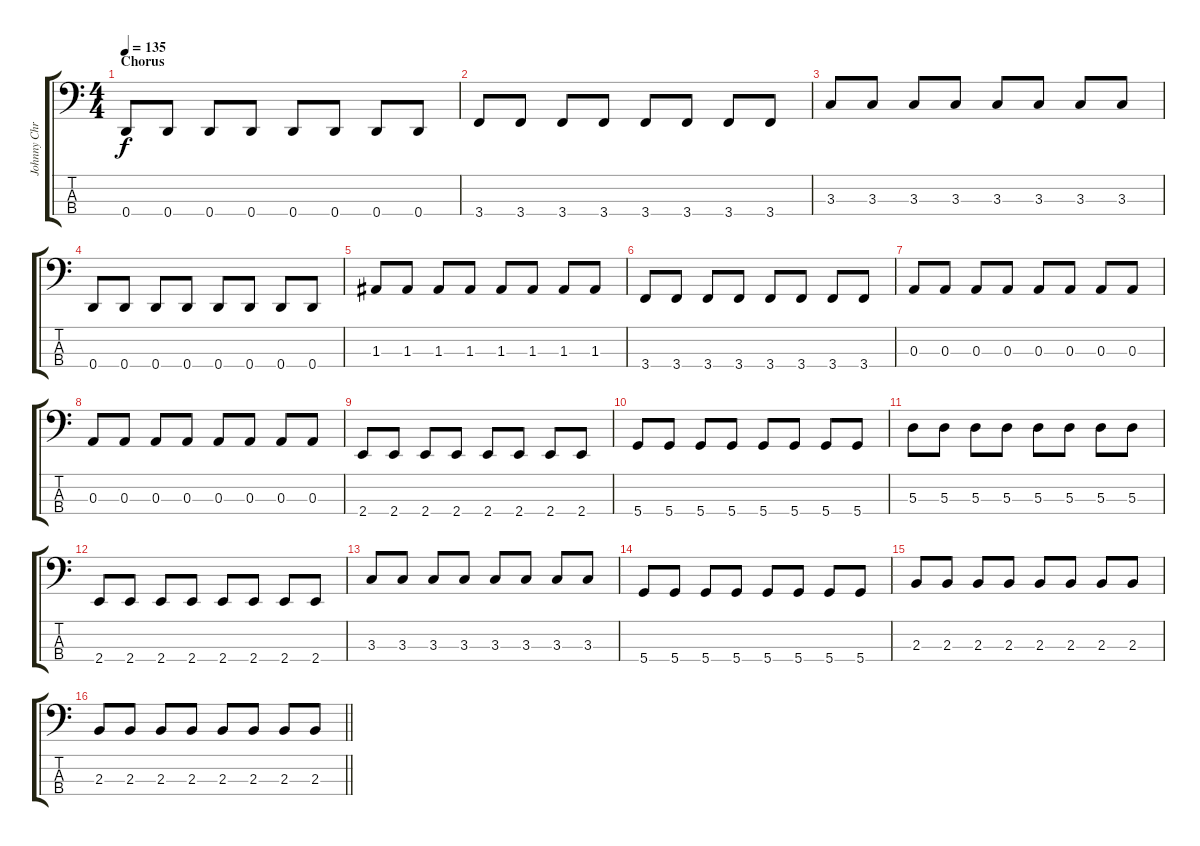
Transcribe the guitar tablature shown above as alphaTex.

\track ("Johnny Christ" "Johnny Chr") {instrument electricbassfinger}
\staff {score tabs}
\tuning (G2 D2 A1 D1) {hide}
\ts (4 4)
\section ("" "Chorus")
\tempo 135
\clef f4
\ks c
0.4.8{dy f} 0.4.8 0.4.8 0.4.8 0.4.8 0.4.8 0.4.8 0.4.8 |
3.4.8 3.4.8 3.4.8 3.4.8 3.4.8 3.4.8 3.4.8 3.4.8 |
3.3.8 3.3.8 3.3.8 3.3.8 3.3.8 3.3.8 3.3.8 3.3.8 |
0.4.8 0.4.8 0.4.8 0.4.8 0.4.8 0.4.8 0.4.8 0.4.8 |
1.3.8 1.3.8 1.3.8 1.3.8 1.3.8 1.3.8 1.3.8 1.3.8 |
3.4.8 3.4.8 3.4.8 3.4.8 3.4.8 3.4.8 3.4.8 3.4.8 |
0.3.8 0.3.8 0.3.8 0.3.8 0.3.8 0.3.8 0.3.8 0.3.8 |
0.3.8 0.3.8 0.3.8 0.3.8 0.3.8 0.3.8 0.3.8 0.3.8 |
2.4.8 2.4.8 2.4.8 2.4.8 2.4.8 2.4.8 2.4.8 2.4.8 |
5.4.8 5.4.8 5.4.8 5.4.8 5.4.8 5.4.8 5.4.8 5.4.8 |
5.3.8 5.3.8 5.3.8 5.3.8 5.3.8 5.3.8 5.3.8 5.3.8 |
2.4.8 2.4.8 2.4.8 2.4.8 2.4.8 2.4.8 2.4.8 2.4.8 |
3.3.8 3.3.8 3.3.8 3.3.8 3.3.8 3.3.8 3.3.8 3.3.8 |
5.4.8 5.4.8 5.4.8 5.4.8 5.4.8 5.4.8 5.4.8 5.4.8 |
2.3.8 2.3.8 2.3.8 2.3.8 2.3.8 2.3.8 2.3.8 2.3.8 |
\barLineRight lightlight
2.3.8 2.3.8 2.3.8 2.3.8 2.3.8 2.3.8 2.3.8 2.3.8
